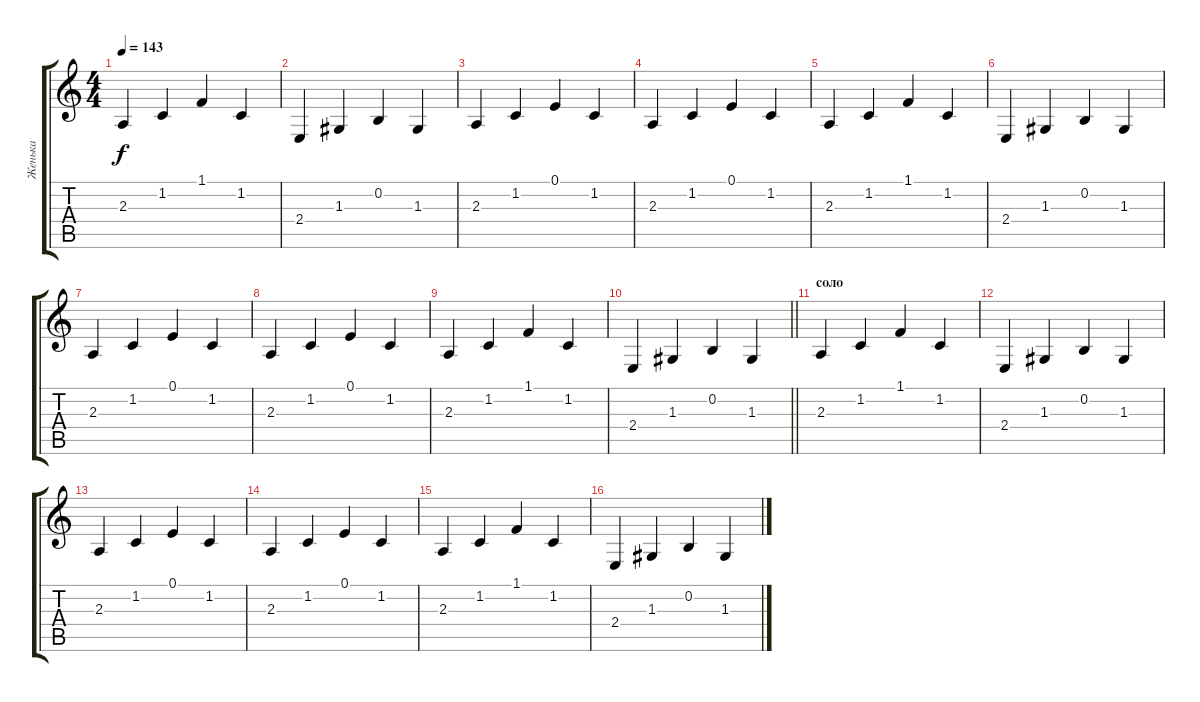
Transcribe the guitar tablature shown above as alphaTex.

\track ("Женька" "Женька") {instrument electricgrandpiano}
\staff {score tabs}
\tuning (E4 B3 G3 D3 A2 E2) {hide}
\ts (4 4)
\tempo 143
\clef g2
\ks c
2.3.4{dy f} 1.2.4 1.1.4 1.2.4 |
2.4.4 1.3.4 0.2.4 1.3.4 |
2.3.4 1.2.4 0.1.4 1.2.4 |
2.3.4 1.2.4 0.1.4 1.2.4 |
2.3.4 1.2.4 1.1.4 1.2.4 |
2.4.4 1.3.4 0.2.4 1.3.4 |
2.3.4 1.2.4 0.1.4 1.2.4 |
2.3.4 1.2.4 0.1.4 1.2.4 |
2.3.4 1.2.4 1.1.4 1.2.4 |
\barLineRight lightlight
2.4.4 1.3.4 0.2.4 1.3.4 |
\section ("" "соло")
2.3.4 1.2.4 1.1.4 1.2.4 |
2.4.4 1.3.4 0.2.4 1.3.4 |
2.3.4 1.2.4 0.1.4 1.2.4 |
2.3.4 1.2.4 0.1.4 1.2.4 |
2.3.4 1.2.4 1.1.4 1.2.4 |
2.4.4 1.3.4 0.2.4 1.3.4
